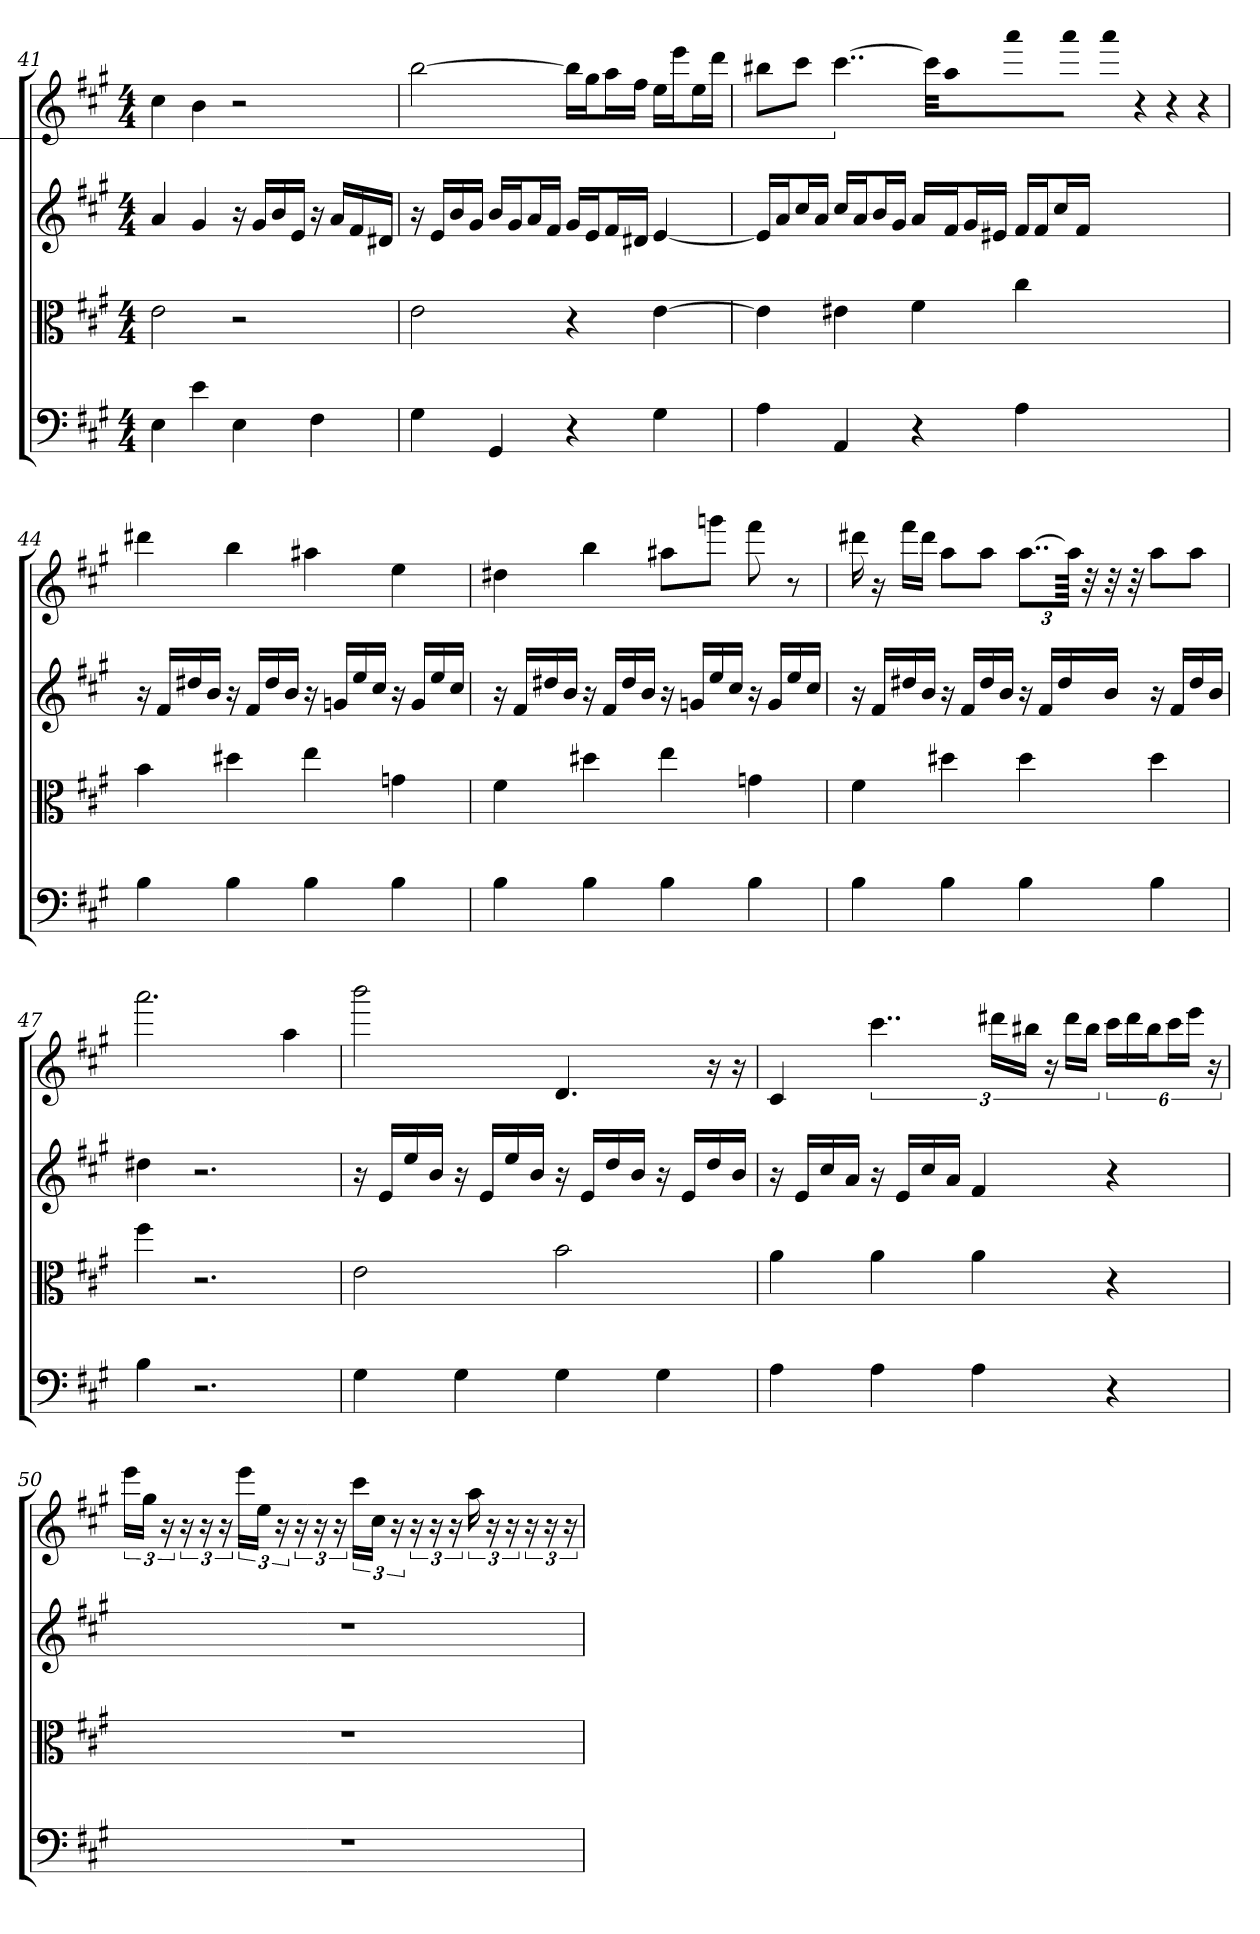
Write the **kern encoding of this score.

**kern	**kern	**kern	**kern
*part4	*part3	*part2	*part1
*staff4	*staff3	*staff2	*staff1
*clefF4	*clefC3	*clefG2	*clefG2
*k[f#c#g#]	*k[f#c#g#]	*k[f#c#g#]	*k[f#c#g#]
*A:	*A:	*A:	*A:
*M4/4	*M4/4	*M4/4	*M4/4
=41	=41	=41	=41
4E	2e	4a	4cc#
4e	.	4g#	4b
4E	2r	16r	2r
.	.	16g#/LL	.
.	.	16b/	.
.	.	16e/JJ	.
4F#	.	16r	.
.	.	16a/LL	.
.	.	16f#/	.
.	.	16d#X/JJ	.
=42	=42	=42	=42
4G#	2e	16r	[2bb
.	.	16e/LL	.
.	.	16b/	.
.	.	16g#/JJ	.
4GG#	.	16b/LL	.
.	.	16g#/J	.
.	.	16a/L	.
.	.	16f#/JJ	.
4r	4r	16g#/LL	16bb\LL]
.	.	16e/J	16gg#\J
.	.	16f#/L	16aa\L
.	.	16d#X/JJ	16ff#\JJ
4G#	[4e	[4e	16ee\LL
.	.	.	16eee\J
.	.	.	16ee\L
.	.	.	16ddd\JJ
=43	=43	=43	=43
4A	4e]	16e/LL]	8bb#X\L
.	.	16a/J	.
.	.	16cc#/L	8ccc#\J
.	.	16a/JJ	.
4AA	4e#X	16cc#/LL	[6..ccc#
.	.	16a/J	.
.	.	16b/L	.
.	.	16g#/JJ	.
4r	4f#	16a/LL	.
.	.	.	48ccc#\KLL]
.	.	16f#/J	16aa\J
.	.	16g#/L	16aaa\L
.	.	16e#X/JJ	16aaa\JJ
4A	4cc#	16f#/LL	16aaa
.	.	16f#/J	16r
.	.	16cc#/L	16r
.	.	16f#/JJ	16r
=44	=44	=44	=44
4B	4b	16r	4ddd#X
.	.	16f#/LL	.
.	.	16dd#X/	.
.	.	16b/JJ	.
4B	4dd#X	16r	4bb
.	.	16f#/LL	.
.	.	16dd#/	.
.	.	16b/JJ	.
4B	4ee	16r	4aa#X
.	.	16gn/LL	.
.	.	16ee/	.
.	.	16cc#/JJ	.
4B	4gn	16r	4ee
.	.	16g/LL	.
.	.	16ee/	.
.	.	16cc#/JJ	.
=45	=45	=45	=45
4B	4f#	16r	4dd#X
.	.	16f#/LL	.
.	.	16dd#X/	.
.	.	16b/JJ	.
4B	4dd#X	16r	4bb
.	.	16f#/LL	.
.	.	16dd#/	.
.	.	16b/JJ	.
4B	4ee	16r	8aa#X\L
.	.	16gn/LL	.
.	.	16ee/	8gggn\J
.	.	16cc#/JJ	.
4B	4gn	16r	8fff#
.	.	16g/LL	.
.	.	16ee/	8r
.	.	16cc#/JJ	.
=46	=46	=46	=46
4B	4f#	16r	16ddd#X
.	.	16f#/LL	16r
.	.	16dd#X/	16fff#\LL
.	.	16b/JJ	16ddd#\JJ
4B	4dd#X	16r	8aa\L
.	.	16f#/LL	.
.	.	16dd#/	8aa\J
.	.	16b/JJ	.
4B	4dd#	16r	[12..aa\L
.	.	16f#/LL	.
.	.	16dd#/	.
.	.	.	96aa\Jkkk]
.	.	.	32r
.	.	16b/JJ	32r
.	.	.	32r
4B	4dd#	16r	8aa\L
.	.	16f#/LL	.
.	.	16dd#/	8aa\J
.	.	16b/JJ	.
=47	=47	=47	=47
4B	4ff#	4dd#X	2.aaa
2.r	2.r	2.r	.
.	.	.	4aa
=48	=48	=48	=48
4G#	2e	16r	2bbb
.	.	16e/LL	.
.	.	16ee/	.
.	.	16b/JJ	.
4G#	.	16r	.
.	.	16e/LL	.
.	.	16ee/	.
.	.	16b/JJ	.
4G#	2b	16r	4.d
.	.	16e/LL	.
.	.	16dd/	.
.	.	16b/JJ	.
4G#	.	16r	.
.	.	16e/LL	.
.	.	16dd/	16r
.	.	16b/JJ	16r
=49	=49	=49	=49
4A	4a	16r	4c#
.	.	16e/LL	.
.	.	16cc#/	.
.	.	16a/JJ	.
4A	4a	16r	6..ccc#
.	.	16e/LL	.
.	.	16cc#/	.
.	.	16a/JJ	.
4A	4a	4f#	.
.	.	.	24ddd#X\LL
.	.	.	24bb#X\JJ
.	.	.	24r
.	.	.	24ddd#\LL
.	.	.	24bb#\JJ
4r	4r	4r	24ccc#\LL
.	.	.	24ddd#\
.	.	.	24bb#\J
.	.	.	24ccc#\L
.	.	.	24eee\JJ
.	.	.	24r
=50	=50	=50	=50
1r	1r	1r	24eee\LL
.	.	.	24gg#\JJ
.	.	.	24r
.	.	.	24r
.	.	.	24r
.	.	.	24r
.	.	.	24eee\LL
.	.	.	24ee\JJ
.	.	.	24r
.	.	.	24r
.	.	.	24r
.	.	.	24r
.	.	.	24ccc#\LL
.	.	.	24cc#\JJ
.	.	.	24r
.	.	.	24r
.	.	.	24r
.	.	.	24r
.	.	.	24aa
.	.	.	24r
.	.	.	24r
.	.	.	24r
.	.	.	24r
.	.	.	24r
=	=	=	=
*-	*-	*-	*-
